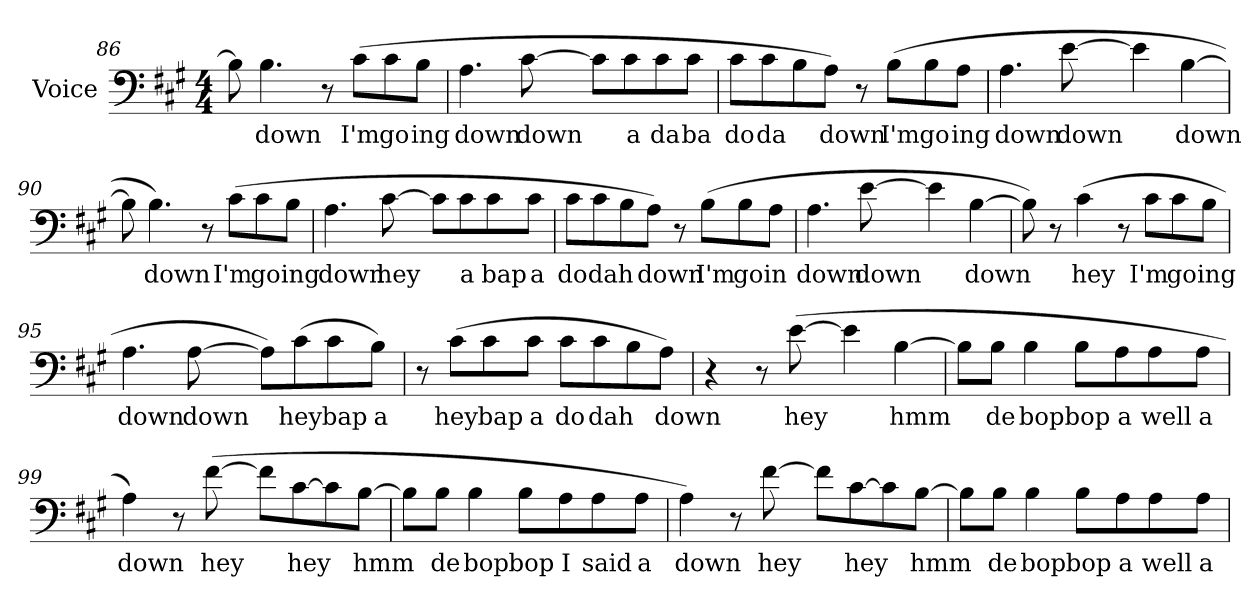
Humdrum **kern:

**kern	**text
*part1	*part1
*staff1	*staff1
*I"Voice	*
*I'Voice	*
*clefF4	*
*k[f#c#g#]	*
*A:	*
*M4/4	*
=86	=86
8Bi\]	.
!	!LO:LY:b:color=#000000
4.Bi\	down
8r	.
!	!LO:LY:b:color=#000000
(8c#i\L	I'm
!	!LO:LY:b:color=#000000
8c#i\	go
!	!LO:LY:b:color=#000000
8Bi\J	ing
=87	=87
!	!LO:LY:b:color=#000000
4.Ai\	down
!	!LO:LY:b:color=#000000
[8c#i\	down
8c#i\L]	.
!	!LO:LY:b:color=#000000
8c#i\	a
!	!LO:LY:b:color=#000000
8c#i\	da
!	!LO:LY:b:color=#000000
8c#i\J	ba
!!LO:PB:g=z
=88	=88
!	!LO:LY:b:color=#000000
8c#i\L	do
!	!LO:LY:b:color=#000000
8c#i\	da
8Bi\	.
!	!LO:LY:b:color=#000000
8Ai\J)	down
8r	.
!	!LO:LY:b:color=#000000
(8Bi\L	I'm
!	!LO:LY:b:color=#000000
8Bi\	go
!	!LO:LY:b:color=#000000
8Ai\J	ing
=89	=89
!	!LO:LY:b:color=#000000
4.Ai\	down
!	!LO:LY:b:color=#000000
[8ei\	down
4ei\]	.
!	!LO:LY:b:color=#000000
[4Bi\	down
=90	=90
8Bi\]	.
!	!LO:LY:b:color=#000000
4.Bi\)	down
8r	.
!	!LO:LY:b:color=#000000
(8c#i\L	I'm
!	!LO:LY:b:color=#000000
8c#i\	go
!	!LO:LY:b:color=#000000
8Bi\J	ing
=91	=91
!	!LO:LY:b:color=#000000
4.Ai\	down
!	!LO:LY:b:color=#000000
[8c#i\	hey
8c#i\L]	.
!	!LO:LY:b:color=#000000
8c#i\	a
!	!LO:LY:b:color=#000000
8c#i\	bap
!	!LO:LY:b:color=#000000
8c#i\J	a
!!LO:LB:g=z
=92	=92
!	!LO:LY:b:color=#000000
8c#i\L	do
!	!LO:LY:b:color=#000000
8c#i\	dah
8Bi\	.
!	!LO:LY:b:color=#000000
8Ai\J)	down
8r	.
!	!LO:LY:b:color=#000000
(8Bi\L	I'm
!	!LO:LY:b:color=#000000
8Bi\	go
!	!LO:LY:b:color=#000000
8Ai\J	in
=93	=93
!	!LO:LY:b:color=#000000
4.Ai\	down
!	!LO:LY:b:color=#000000
[8ei\	down
4ei\]	.
!	!LO:LY:b:color=#000000
[4Bi\	down
=94	=94
8Bi\])	.
8r	.
!	!LO:LY:b:color=#000000
(4c#i\	hey
8r	.
!	!LO:LY:b:color=#000000
8c#i\L	I'm
!	!LO:LY:b:color=#000000
8c#i\	go
!	!LO:LY:b:color=#000000
8Bi\J	ing
=95	=95
!	!LO:LY:b:color=#000000
4.Ai\	down
!	!LO:LY:b:color=#000000
[8Ai\	down
8Ai\L])	.
!	!LO:LY:b:color=#000000
(8c#i\	hey
!	!LO:LY:b:color=#000000
8c#i\	bap
!	!LO:LY:b:color=#000000
8Bi\J)	a
!!LO:LB:g=z
=96	=96
8r	.
!	!LO:LY:b:color=#000000
(8c#i\L	hey
!	!LO:LY:b:color=#000000
8c#i\	bap
!	!LO:LY:b:color=#000000
8c#i\J	a
!	!LO:LY:b:color=#000000
8c#i\L	do
!	!LO:LY:b:color=#000000
8c#i\	dah
8Bi\	.
!	!LO:LY:b:color=#000000
8Ai\J)	down
=97	=97
4r	.
8r	.
!	!LO:LY:b:color=#000000
([8ei\	hey
4ei\]	.
!	!LO:LY:b:color=#000000
[4Bi\	hmm
=98	=98
8Bi\L]	.
!	!LO:LY:b:color=#000000
8Bi\J	de
!	!LO:LY:b:color=#000000
4Bi\	bop
!	!LO:LY:b:color=#000000
8Bi\L	bop
!	!LO:LY:b:color=#000000
8Ai\	a
!	!LO:LY:b:color=#000000
8Ai\	well
!	!LO:LY:b:color=#000000
8Ai\J	a
=99	=99
!	!LO:LY:b:color=#000000
4Ai\)	down
8r	.
!	!LO:LY:b:color=#000000
([8f#i\	hey
8f#i\L]	.
!	!LO:LY:b:color=#000000
[8c#i\	hey
8c#i\]	.
!	!LO:LY:b:color=#000000
[8Bi\J	hmm
!!LO:LB:g=z
=100	=100
8Bi\L]	.
!	!LO:LY:b:color=#000000
8Bi\J	de
!	!LO:LY:b:color=#000000
4Bi\	bop
!	!LO:LY:b:color=#000000
8Bi\L	bop
!	!LO:LY:b:color=#000000
8Ai\	I
!	!LO:LY:b:color=#000000
8Ai\	said
!	!LO:LY:b:color=#000000
8Ai\J	a
=101	=101
!	!LO:LY:b:color=#000000
4Ai\)	down
8r	.
!	!LO:LY:b:color=#000000
[8f#i\	hey
8f#i\L]	.
!	!LO:LY:b:color=#000000
[8c#i\	hey
8c#i\]	.
!	!LO:LY:b:color=#000000
[8Bi\J	hmm
=102	=102
8Bi\L]	.
!	!LO:LY:b:color=#000000
8Bi\J	de
!	!LO:LY:b:color=#000000
4Bi\	bop
!	!LO:LY:b:color=#000000
8Bi\L	bop
!	!LO:LY:b:color=#000000
8Ai\	a
!	!LO:LY:b:color=#000000
8Ai\	well
!	!LO:LY:b:color=#000000
8Ai\J	a
=	=
*-	*-
